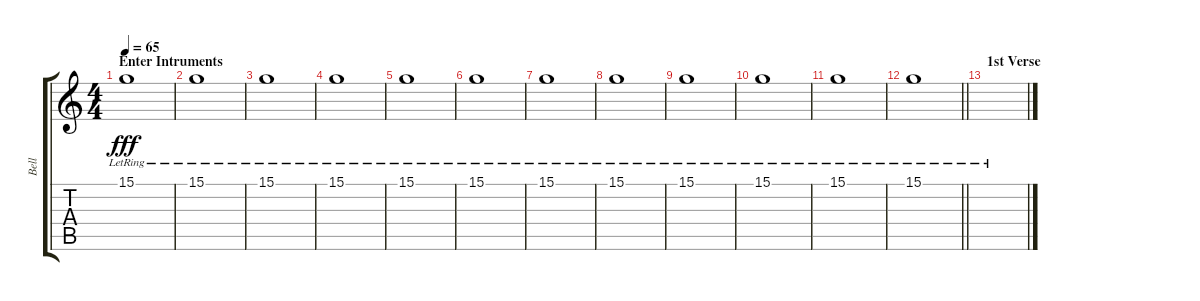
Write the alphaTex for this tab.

\track ("Bell" "Bell") {instrument tubularbells}
\staff {score tabs}
\tuning (E4 B3 G3 D3 A2 E2) {hide}
\ts (4 4)
\section ("" "Enter Intruments")
\tempo 65
\clef g2
\ks c
15.1{lr}.1{dy fff instrument tubularbells} |
15.1{lr}.1 |
15.1{lr}.1 |
15.1{lr}.1 |
15.1{lr}.1 |
15.1{lr}.1 |
15.1{lr}.1 |
15.1{lr}.1 |
15.1{lr}.1 |
15.1{lr}.1 |
15.1{lr}.1 |
\barLineRight lightlight
15.1{lr}.1 |
\section ("" "1st Verse")
